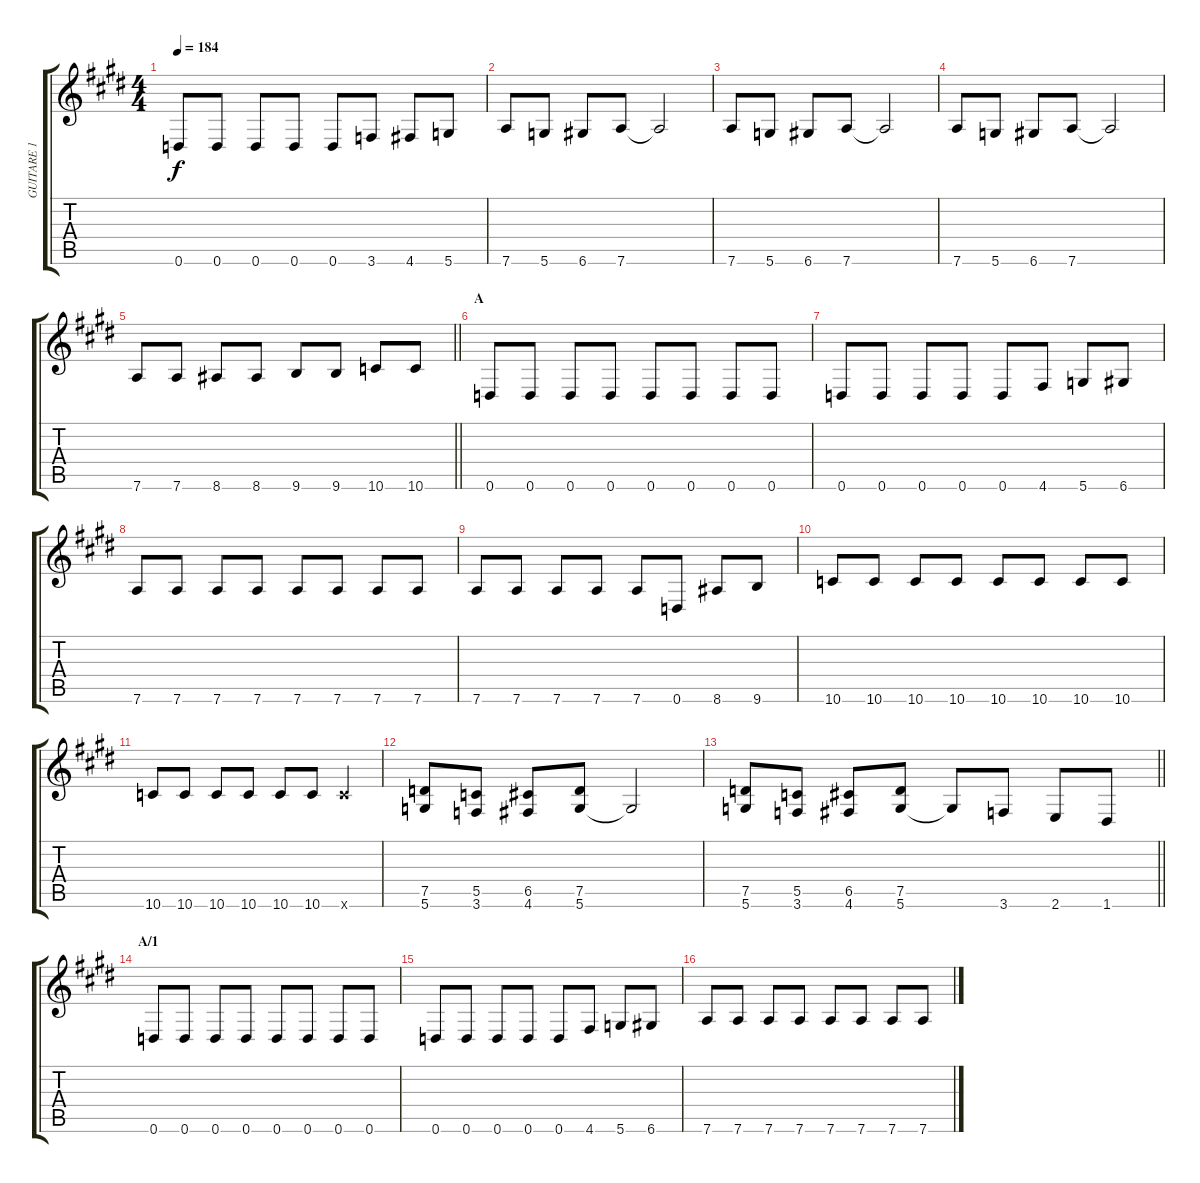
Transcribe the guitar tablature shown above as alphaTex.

\track ("GUITARE 1" "GUITARE 1") {instrument distortionguitar}
\staff {score tabs}
\tuning (D4 A3 F3 C3 G2 D2) {hide}
\ts (4 4)
\tempo 184
\clef g2
\ks e
0.6.8{dy f} 0.6.8 0.6.8 0.6.8 0.6.8 3.6.8 4.6.8 5.6.8 |
7.6.8 5.6.8 6.6.8 7.6.8 7.6{t}.2 |
7.6.8 5.6.8 6.6.8 7.6.8 7.6{t}.2 |
7.6.8 5.6.8 6.6.8 7.6.8 7.6{t}.2 |
\barLineRight lightlight
7.6.8 7.6.8 8.6.8 8.6.8 9.6.8 9.6.8 10.6.8 10.6.8 |
\section ("" "A ")
0.6.8{volume 10} 0.6.8 0.6.8 0.6.8 0.6.8 0.6.8 0.6.8 0.6.8 |
0.6.8 0.6.8 0.6.8 0.6.8 0.6.8 4.6.8 5.6.8 6.6.8 |
7.6.8 7.6.8 7.6.8 7.6.8 7.6.8 7.6.8 7.6.8 7.6.8 |
7.6.8 7.6.8 7.6.8 7.6.8 7.6.8 0.6.8 8.6.8 9.6.8 |
10.6.8 10.6.8 10.6.8 10.6.8 10.6.8 10.6.8 10.6.8 10.6.8 |
10.6.8 10.6.8 10.6.8 10.6.8 10.6.8 10.6.8 10.6{x}.4 |
(7.5 5.6).8{volume 12} (5.5 3.6).8 (6.5 4.6).8 (7.5 5.6).8 5.6{t}.2 |
\barLineRight lightlight
(7.5 5.6).8 (5.5 3.6).8 (6.5 4.6).8 (7.5 5.6).8 5.6{t}.8 3.6.8 2.6.8 1.6.8 |
\section ("" "A/1")
0.6.8{volume 10} 0.6.8 0.6.8 0.6.8 0.6.8 0.6.8 0.6.8 0.6.8 |
0.6.8 0.6.8 0.6.8 0.6.8 0.6.8 4.6.8 5.6.8 6.6.8 |
7.6.8 7.6.8 7.6.8 7.6.8 7.6.8 7.6.8 7.6.8 7.6.8
